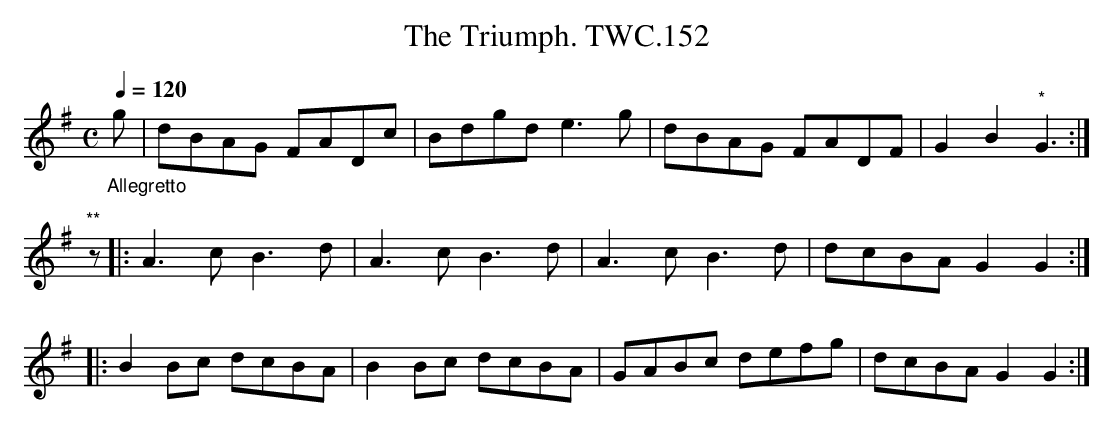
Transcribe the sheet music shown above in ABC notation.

X:1
T:Triumph. TWC.152, The
L:1/8
M:C
Q:1/4=120
K:G
"_Allegretto"\
g|dBAG FADc|Bdgd e3g|dBAG FADF|G2B2"*"G3 :|
"**"z|:A3c B3d|A3c B3d|A3c B3d|dcBA G2G2 :|
|:B2 Bc dcBA|B2Bc dcBA|GABc defg|dcBA G2G2 :|
